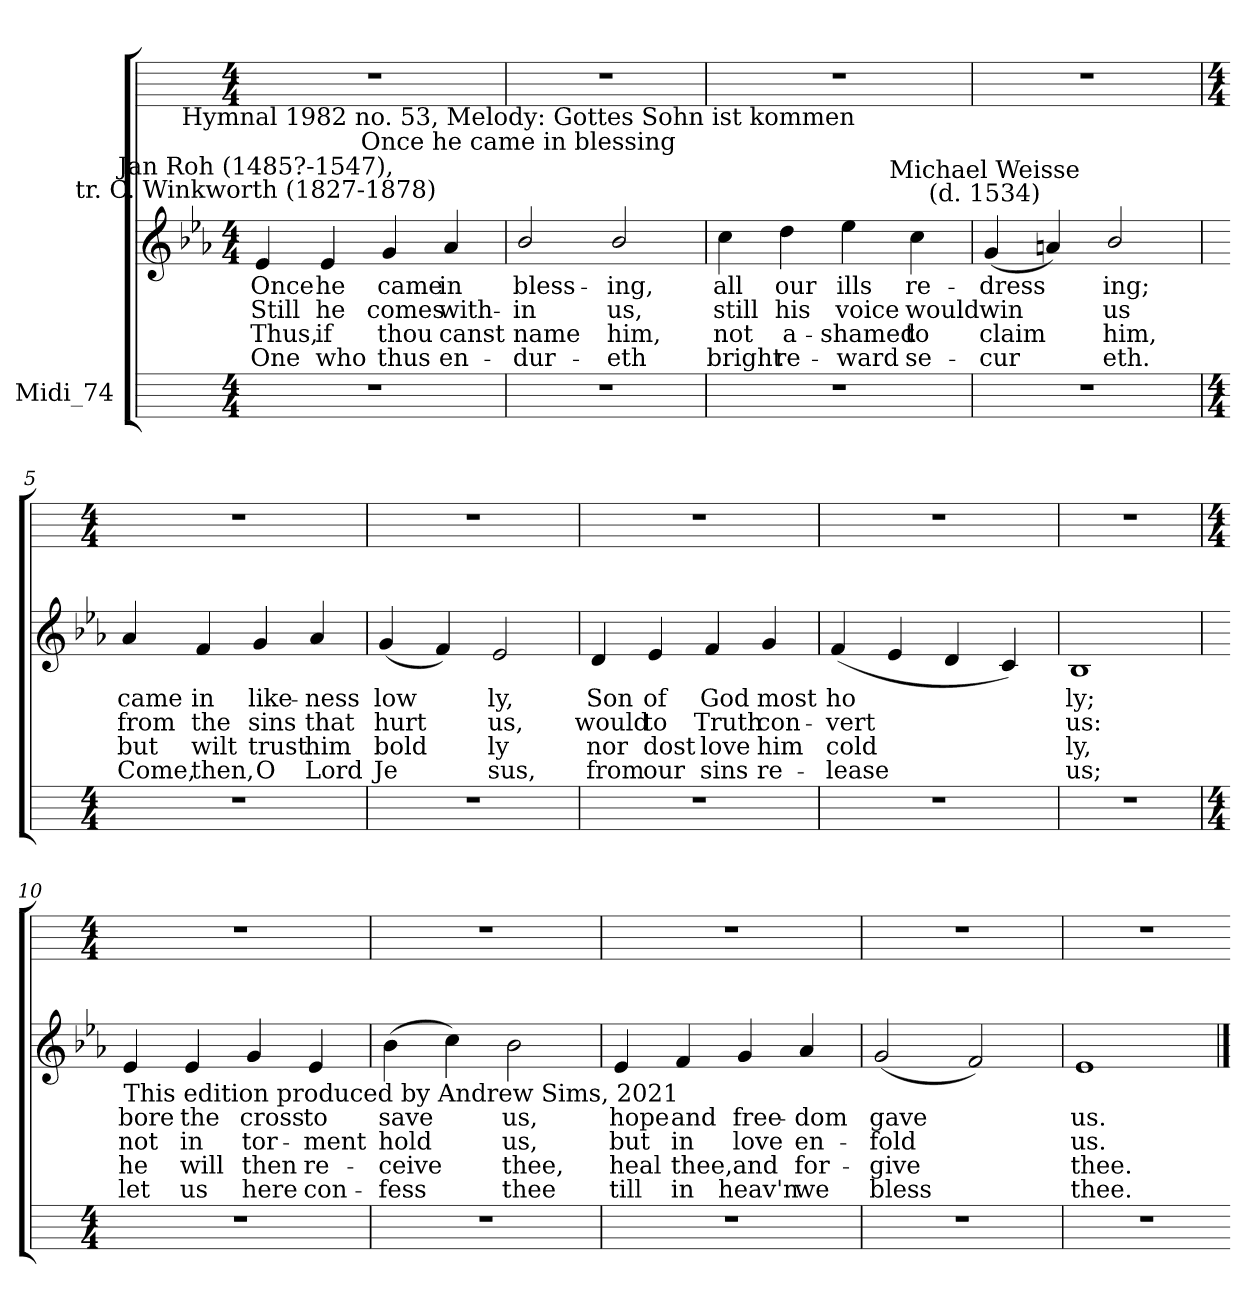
**kern	**kern	**text	**text	**text	**text	**kern
*part3	*part2	*part2	*part2	*part2	*part2	*part1
*staff3	*staff2	*staff2	*staff2	*staff2	*staff2	*staff1
*I"Midi_74	*	*	*	*	*	*
*	*clefG2	*	*	*	*	*
*	*k[b-e-a-]	*	*	*	*	*
*	*E-:	*	*	*	*	*
*M4/4	*M4/4	*	*	*	*	*M4/4
=1	=1	=1	=1	=1	=1	=1
!	!LO:TX:a:cj:t=Jan Roh (1485?-1547),\ntr. C. Winkworth (1827-1878)	!	!	!	!	!
!	!	!LO:LY:b	!LO:LY:b	!LO:LY:b	!LO:LY:b	!
1r	4e-	Once	Still	Thus,	One	1r
!	!	!LO:LY:b	!LO:LY:b	!LO:LY:b	!LO:LY:b	!
.	4e-	he	he	if	who	.
!	!	!LO:LY:b	!LO:LY:b	!LO:LY:b	!LO:LY:b	!
.	4g	came	comes	thou	thus	.
!	!	!LO:LY:b	!LO:LY:b	!LO:LY:b	!LO:LY:b	!
.	4a-	in	with-	-canst	en-	.
=2	=2	=2	=2	=2	=2	=2
!	!LO:TX:a:cj:t=Once he came in blessing	!	!	!	!	!
!	!LO:TX:a:cj:t=Hymnal 1982 no. 53, Melody&colon; Gottes Sohn ist kommen	!	!	!	!	!
!	!	!LO:LY:b	!LO:LY:b	!LO:LY:b	!LO:LY:b	!
1r	2b-/	-bless-	-in	name	dur-	1r
!	!	!LO:LY:b	!LO:LY:b	!LO:LY:b	!LO:LY:b	!
.	2b-/	-ing,	us,	him,	eth	.
=3	=3	=3	=3	=3	=3	=3
!	!	!LO:LY:b	!LO:LY:b	!LO:LY:b	!LO:LY:b	!
1r	4cc	all	still	not	bright	1r
!	!	!LO:LY:b	!LO:LY:b	!LO:LY:b	!LO:LY:b	!
.	4dd	our	his	a-	-re-	.
!	!	!LO:LY:b	!LO:LY:b	!LO:LY:b	!LO:LY:b	!
.	4ee-	-ills	voice	shamed	ward	.
!	!	!LO:LY:b	!LO:LY:b	!LO:LY:b	!LO:LY:b	!
.	4cc	re-	-would	to	se-	.
=4	=4	=4	=4	=4	=4	=4
!	!LO:TX:a:cj:t=Michael Weisse\n(d. 1534)	!	!	!	!	!
!	!	!LO:LY:b	!LO:LY:b	!LO:LY:b	!LO:LY:b	!
1r	(<4g	-dress	win	claim	cur	1r
.	4an)	.	.	.	.	.
!	!	!LO:LY:b	!LO:LY:b	!LO:LY:b	!LO:LY:b	!
.	2b-/	ing;	us	him,	eth.	.
!!LO:LB:g=z
=5	=5	=5	=5	=5	=5	=5
*M4/4	*	*	*	*	*	*M4/4
!	!	!LO:LY:b	!LO:LY:b	!LO:LY:b	!LO:LY:b	!
1r	4a-	came	from	but	Come,	1r
!	!	!LO:LY:b	!LO:LY:b	!LO:LY:b	!LO:LY:b	!
.	4f	in	the	wilt	then,	.
!	!	!LO:LY:b	!LO:LY:b	!LO:LY:b	!LO:LY:b	!
.	4g	like-	-sins	trust	O	.
!	!	!LO:LY:b	!LO:LY:b	!LO:LY:b	!LO:LY:b	!
.	4a-	ness	that	him	Lord	.
=6	=6	=6	=6	=6	=6	=6
!	!	!LO:LY:b	!LO:LY:b	!LO:LY:b	!LO:LY:b	!
1r	(<4g	low	hurt	bold	Je	1r
.	4f)	.	.	.	.	.
!	!	!LO:LY:b	!LO:LY:b	!LO:LY:b	!LO:LY:b	!
.	2e-	ly,	us,	ly	sus,	.
=7	=7	=7	=7	=7	=7	=7
!	!	!LO:LY:b	!LO:LY:b	!LO:LY:b	!LO:LY:b	!
1r	4d	Son	would	nor	from	1r
!	!	!LO:LY:b	!LO:LY:b	!LO:LY:b	!LO:LY:b	!
.	4e-	of	to	dost	our	.
!	!	!LO:LY:b	!LO:LY:b	!LO:LY:b	!LO:LY:b	!
.	4f	God	Truth	love	sins	.
!	!	!LO:LY:b	!LO:LY:b	!LO:LY:b	!LO:LY:b	!
.	4g	most	con-	-him	re-	.
=8	=8	=8	=8	=8	=8	=8
!	!	!LO:LY:b	!LO:LY:b	!LO:LY:b	!LO:LY:b	!
1r	(<4f	-ho	vert	cold	lease	1r
.	4e-	.	.	.	.	.
.	4d	.	.	.	.	.
.	4c)	.	.	.	.	.
=9	=9	=9	=9	=9	=9	=9
!	!	!LO:LY:b	!LO:LY:b	!LO:LY:b	!LO:LY:b	!
1r	1B-	ly;	us:	ly,	us;	1r
!!LO:LB:g=z
=10	=10	=10	=10	=10	=10	=10
*M4/4	*	*	*	*	*	*M4/4
!	!LO:TX:b:t=This edition produced by Andrew Sims, 2021	!	!	!	!	!
!	!	!LO:LY:b	!LO:LY:b	!LO:LY:b	!LO:LY:b	!
1r	4e-	bore	not	he	let	1r
!	!	!LO:LY:b	!LO:LY:b	!LO:LY:b	!LO:LY:b	!
.	4e-	the	in	will	us	.
!	!	!LO:LY:b	!LO:LY:b	!LO:LY:b	!LO:LY:b	!
.	4g	cross	tor-	-then	here	.
!	!	!LO:LY:b	!LO:LY:b	!LO:LY:b	!LO:LY:b	!
.	4e-	to	ment	re-	-con-	.
=11	=11	=11	=11	=11	=11	=11
!	!	!LO:LY:b	!LO:LY:b	!LO:LY:b	!LO:LY:b	!
1r	(>4b-	-save	hold	ceive	fess	1r
.	4cc)	.	.	.	.	.
!	!	!LO:LY:b	!LO:LY:b	!LO:LY:b	!LO:LY:b	!
.	2b-	us,	us,	thee,	thee	.
=12	=12	=12	=12	=12	=12	=12
!	!	!LO:LY:b	!LO:LY:b	!LO:LY:b	!LO:LY:b	!
1r	4e-	hope	but	heal	till	1r
!	!	!LO:LY:b	!LO:LY:b	!LO:LY:b	!LO:LY:b	!
.	4f	and	in	thee,	in	.
!	!	!LO:LY:b	!LO:LY:b	!LO:LY:b	!LO:LY:b	!
.	4g	free-	-love	and	heav'n	.
!	!	!LO:LY:b	!LO:LY:b	!LO:LY:b	!LO:LY:b	!
.	4a-	dom	en-	-for-	-we	.
=13	=13	=13	=13	=13	=13	=13
!	!	!LO:LY:b	!LO:LY:b	!LO:LY:b	!LO:LY:b	!
1r	(<2g	gave	fold	give	bless	1r
.	2f)	.	.	.	.	.
=14	=14	=14	=14	=14	=14	=14
!	!	!LO:LY:b	!LO:LY:b	!LO:LY:b	!LO:LY:b	!
1r	1e-	us.	us.	thee.	thee.	1r
=	==	=	=	=	=	=
*-	*-	*-	*-	*-	*-	*-
